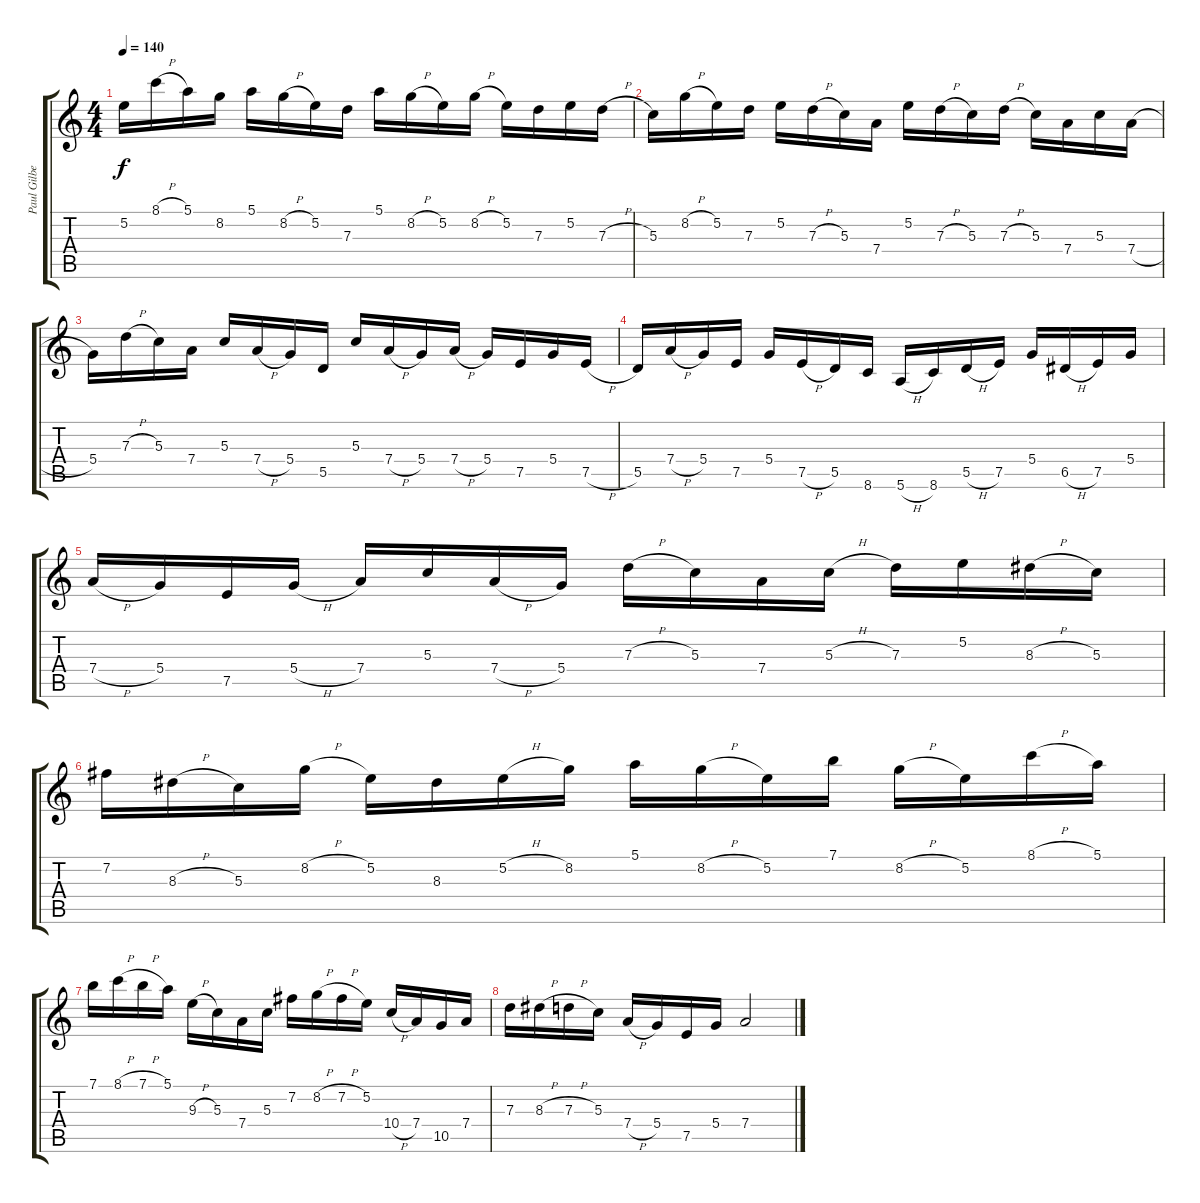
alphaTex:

\track ("Paul Gilbert" "Paul Gilbe") {instrument overdrivenguitar}
\staff {score tabs}
\tuning (E4 B3 G3 D3 A2 E2) {hide}
\ts (4 4)
\tempo 140
\clef g2
\ks c
5.2.16{dy f instrument overdrivenguitar} 8.1{h}.16 5.1.16 8.2.16 5.1.16 8.2{h}.16 5.2.16 7.3.16 5.1.16 8.2{h}.16 5.2.16 8.2{h}.16 5.2.16 7.3.16 5.2.16 7.3{h}.16 |
5.3.16 8.2{h}.16 5.2.16 7.3.16 5.2.16 7.3{h}.16 5.3.16 7.4.16 5.2.16 7.3{h}.16 5.3.16 7.3{h}.16 5.3.16 7.4.16 5.3.16 7.4{h}.16 |
5.4.16 7.3{h}.16 5.3.16 7.4.16 5.3.16 7.4{h}.16 5.4.16 5.5.16 5.3.16 7.4{h}.16 5.4.16 7.4{h}.16 5.4.16 7.5.16 5.4.16 7.5{h}.16 |
5.5.16 7.4{h}.16 5.4.16 7.5.16 5.4.16 7.5{h}.16 5.5.16 8.6.16 5.6{h}.16 8.6.16 5.5{h}.16 7.5.16 5.4.16 6.5{h}.16 7.5.16 5.4.16 |
7.4{h}.16 5.4.16 7.5.16 5.4{h}.16 7.4.16 5.3.16 7.4{h}.16 5.4.16 7.3{h}.16 5.3.16 7.4.16 5.3{h}.16 7.3.16 5.2.16 8.3{h}.16 5.3.16 |
7.2.16 8.3{h}.16 5.3.16 8.2{h}.16 5.2.16 8.3.16 5.2{h}.16 8.2.16 5.1.16 8.2{h}.16 5.2.16 7.1.16 8.2{h}.16 5.2.16 8.1{h}.16 5.1.16 |
7.1.16 8.1{h}.16 7.1{h}.16 5.1.16 9.3{h}.16 5.3.16 7.4.16 5.3.16 7.2.16 8.2{h}.16 7.2{h}.16 5.2.16 10.4{h}.16 7.4.16 10.5.16 7.4.16 |
7.3.16 8.3{h}.16 7.3{h}.16 5.3.16 7.4{h}.16 5.4.16 7.5.16 5.4.16 7.4.2
